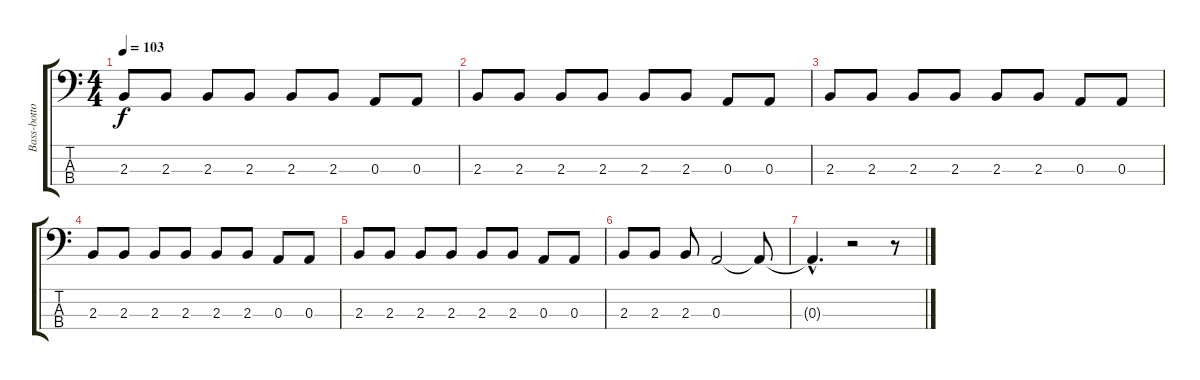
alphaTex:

\track ("Bass-bottom" "Bass-botto") {instrument synthbass2}
\staff {score tabs}
\tuning (G2 D2 A1 E1) {hide}
\ts (4 4)
\tempo 103
\clef f4
\ks c
2.3.8{dy f} 2.3.8 2.3.8 2.3.8 2.3.8 2.3.8 0.3.8 0.3.8 |
2.3.8 2.3.8 2.3.8 2.3.8 2.3.8 2.3.8 0.3.8 0.3.8 |
2.3.8 2.3.8 2.3.8 2.3.8 2.3.8 2.3.8 0.3.8 0.3.8 |
2.3.8 2.3.8 2.3.8 2.3.8 2.3.8 2.3.8 0.3.8 0.3.8 |
2.3.8 2.3.8 2.3.8 2.3.8 2.3.8 2.3.8 0.3.8 0.3.8 |
2.3.8 2.3.8 2.3.8 0.3.2 0.3{t}.8 |
0.3{hac t}.4{d} r.2 r.8
